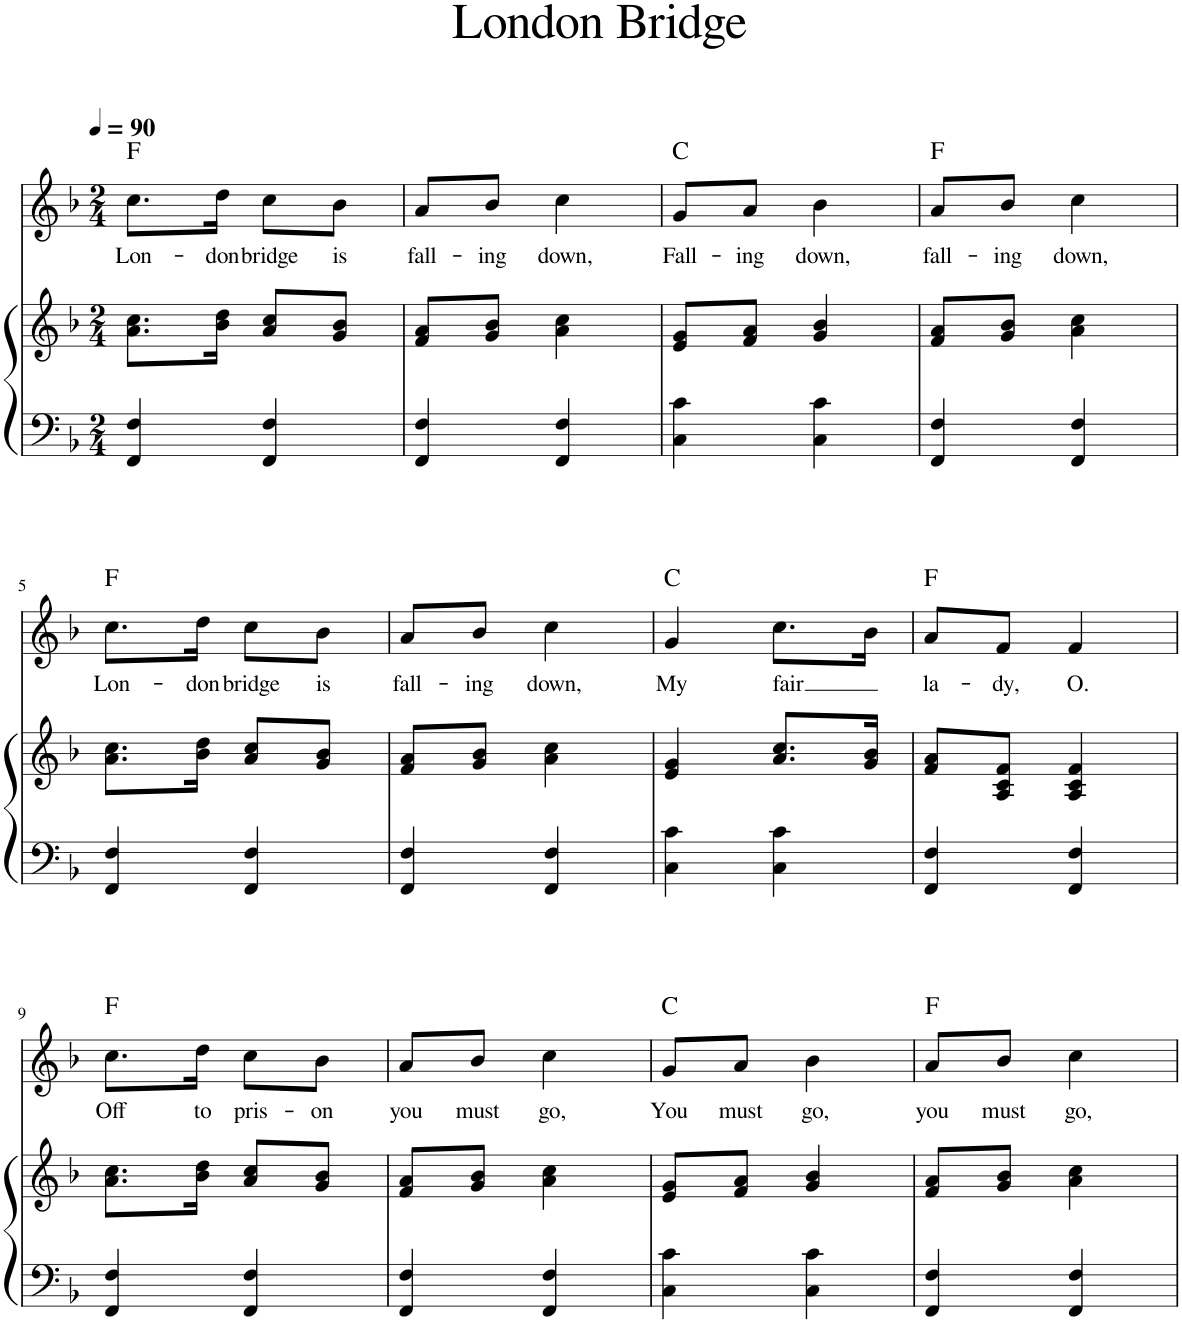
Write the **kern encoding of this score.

**kern	**kern	**kern	**text	**harte
*part2	*part2	*part1	*part1	*part1
*staff3	*staff2	*staff1	*staff1	*
*I"Piano	*	*I"Violin	*	*
*I'Pno	*	*I'Vln	*	*
*clefF4	*clefG2	*clefG2	*	*
*k[b-]	*k[b-]	*k[b-]	*	*
*M2/4	*M2/4	*M2/4	*	*
*MM90	*MM90	*MM90	*	*
=1	=1	=1	=1	=1
!	!	!	!LO:LY:b	!
4FF/ 4F/	8.a\ 8.cc\L	8.cc\L	Lon-	F:maj
!	!	!	!LO:LY:b	!
.	16b-\ 16dd\Jk	16dd\Jk	-don	.
!	!	!	!LO:LY:b	!
4FF/ 4F/	8a/ 8cc/L	8cc\L	bridge	.
!	!	!	!LO:LY:b	!
.	8g/ 8b-/J	8b-\J	is	.
=2	=2	=2	=2	=2
!	!	!	!LO:LY:b	!
4FF/ 4F/	8f/ 8a/L	8a/L	fall-	.
!	!	!	!LO:LY:b	!
.	8g/ 8b-/J	8b-/J	-ing	.
!	!	!	!LO:LY:b	!
4FF/ 4F/	4a\ 4cc\	4cc\	down,	.
=3	=3	=3	=3	=3
!	!	!	!LO:LY:b	!
4C\ 4c\	8e/ 8g/L	8g/L	Fall-	C:maj
!	!	!	!LO:LY:b	!
.	8f/ 8a/J	8a/J	-ing	.
!	!	!	!LO:LY:b	!
4C\ 4c\	4g/ 4b-/	4b-\	down,	.
=4	=4	=4	=4	=4
!	!	!	!LO:LY:b	!
4FF/ 4F/	8f/ 8a/L	8a/L	fall-	F:maj
!	!	!	!LO:LY:b	!
.	8g/ 8b-/J	8b-/J	-ing	.
!	!	!	!LO:LY:b	!
4FF/ 4F/	4a\ 4cc\	4cc\	down,	.
!!LO:LB:g=z
=5	=5	=5	=5	=5
!	!	!	!LO:LY:b	!
4FF/ 4F/	8.a\ 8.cc\L	8.cc\L	Lon-	F:maj
!	!	!	!LO:LY:b	!
.	16b-\ 16dd\Jk	16dd\Jk	-don	.
!	!	!	!LO:LY:b	!
4FF/ 4F/	8a/ 8cc/L	8cc\L	bridge	.
!	!	!	!LO:LY:b	!
.	8g/ 8b-/J	8b-\J	is	.
=6	=6	=6	=6	=6
!	!	!	!LO:LY:b	!
4FF/ 4F/	8f/ 8a/L	8a/L	fall-	.
!	!	!	!LO:LY:b	!
.	8g/ 8b-/J	8b-/J	-ing	.
!	!	!	!LO:LY:b	!
4FF/ 4F/	4a\ 4cc\	4cc\	down,	.
=7	=7	=7	=7	=7
!	!	!	!LO:LY:b	!
4C\ 4c\	4e/ 4g/	4g/	My	C:maj
!	!	!	!LO:LY:b	!
4C\ 4c\	8.a/ 8.cc/L	8.cc\L	fair	.
.	16g/ 16b-/Jk	16b-\Jk	.	.
=8	=8	=8	=8	=8
!	!	!	!LO:LY:b	!
4FF/ 4F/	8f/ 8a/L	8a/L	la-	F:maj
!	!	!	!LO:LY:b	!
.	8A/ 8c/ 8f/J	8f/J	-dy,	.
!	!	!	!LO:LY:b	!
4FF/ 4F/	4A/ 4c/ 4f/	4f/	O.	.
!!LO:LB:g=z
=9	=9	=9	=9	=9
!	!	!	!LO:LY:b	!
4FF/ 4F/	8.a\ 8.cc\L	8.cc\L	Off	F:maj
!	!	!	!LO:LY:b	!
.	16b-\ 16dd\Jk	16dd\Jk	to	.
!	!	!	!LO:LY:b	!
4FF/ 4F/	8a/ 8cc/L	8cc\L	pris-	.
!	!	!	!LO:LY:b	!
.	8g/ 8b-/J	8b-\J	-on	.
=10	=10	=10	=10	=10
!	!	!	!LO:LY:b	!
4FF/ 4F/	8f/ 8a/L	8a/L	you	.
!	!	!	!LO:LY:b	!
.	8g/ 8b-/J	8b-/J	must	.
!	!	!	!LO:LY:b	!
4FF/ 4F/	4a\ 4cc\	4cc\	go,	.
=11	=11	=11	=11	=11
!	!	!	!LO:LY:b	!
4C\ 4c\	8e/ 8g/L	8g/L	You	C:maj
!	!	!	!LO:LY:b	!
.	8f/ 8a/J	8a/J	must	.
!	!	!	!LO:LY:b	!
4C\ 4c\	4g/ 4b-/	4b-\	go,	.
=12	=12	=12	=12	=12
!	!	!	!LO:LY:b	!
4FF/ 4F/	8f/ 8a/L	8a/L	you	F:maj
!	!	!	!LO:LY:b	!
.	8g/ 8b-/J	8b-/J	must	.
!	!	!	!LO:LY:b	!
4FF/ 4F/	4a\ 4cc\	4cc\	go,	.
=	=	=	=	=
*-	*-	*-	*-	*-
